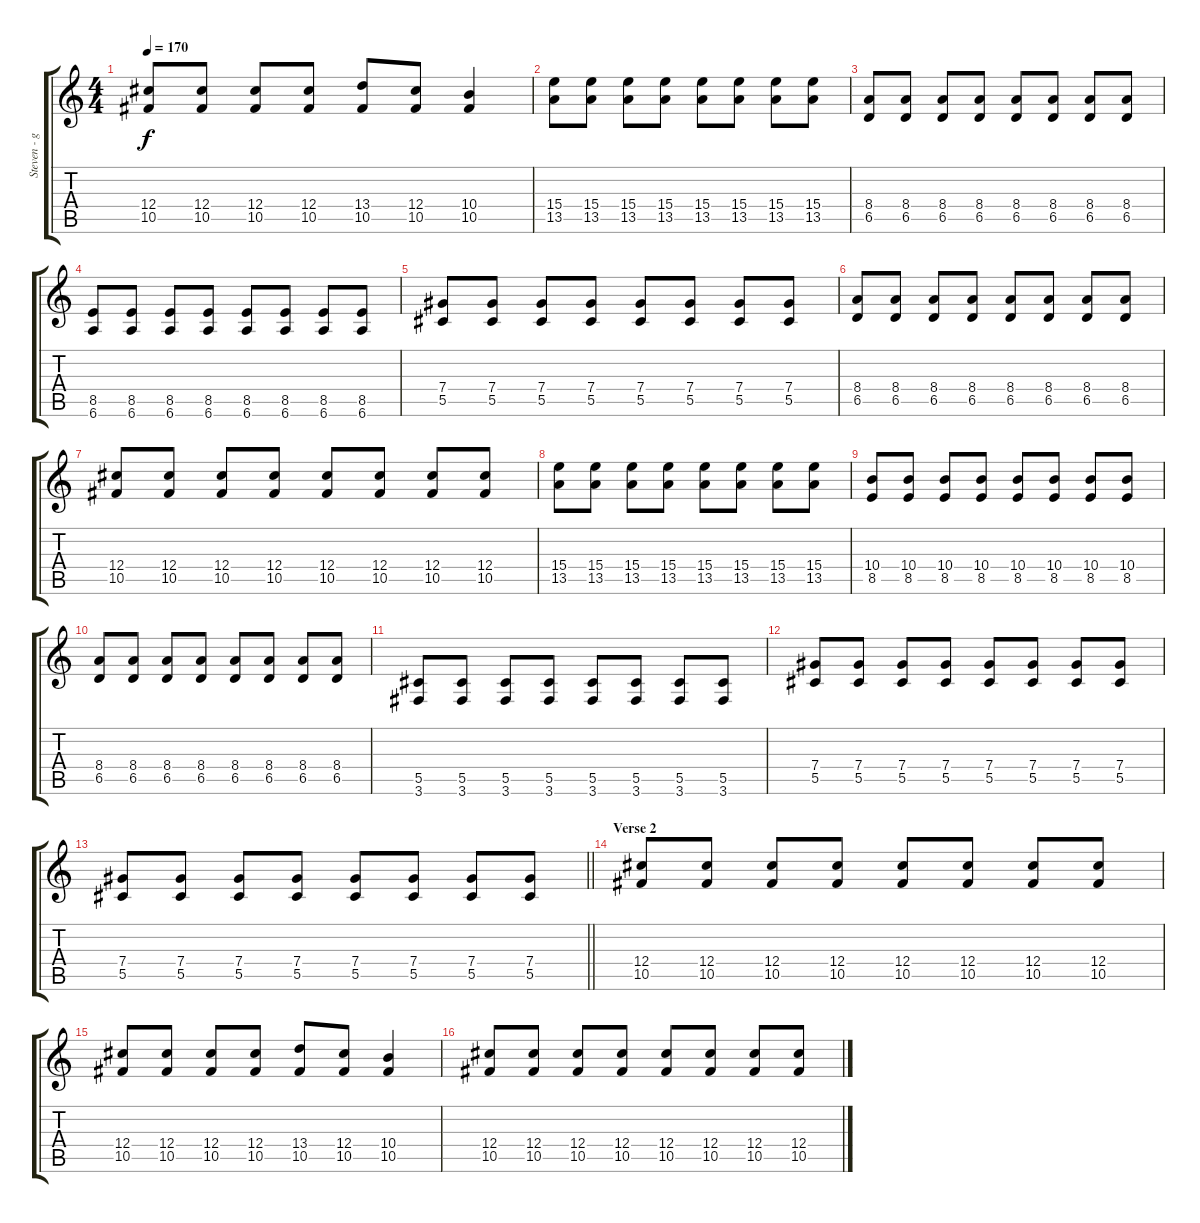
\track ("Steven - gtr2" "Steven - g") {instrument electricguitarjazz}
\staff {score tabs}
\tuning (Eb4 Bb3 Gb3 Db3 Ab2 Eb2) {hide}
\ts (4 4)
\tempo 170
\clef g2
\ks c
(12.4 10.5).8{dy f} (12.4 10.5).8 (12.4 10.5).8 (12.4 10.5).8 (13.4 10.5).8 (12.4 10.5).8 (10.4 10.5).4 |
(15.4 13.5).8 (15.4 13.5).8 (15.4 13.5).8 (15.4 13.5).8 (15.4 13.5).8 (15.4 13.5).8 (15.4 13.5).8 (15.4 13.5).8 |
(8.4 6.5).8 (8.4 6.5).8 (8.4 6.5).8 (8.4 6.5).8 (8.4 6.5).8 (8.4 6.5).8 (8.4 6.5).8 (8.4 6.5).8 |
(8.5 6.6).8 (8.5 6.6).8 (8.5 6.6).8 (8.5 6.6).8 (8.5 6.6).8 (8.5 6.6).8 (8.5 6.6).8 (8.5 6.6).8 |
(7.4 5.5).8 (7.4 5.5).8 (7.4 5.5).8 (7.4 5.5).8 (7.4 5.5).8 (7.4 5.5).8 (7.4 5.5).8 (7.4 5.5).8 |
(8.4 6.5).8 (8.4 6.5).8 (8.4 6.5).8 (8.4 6.5).8 (8.4 6.5).8 (8.4 6.5).8 (8.4 6.5).8 (8.4 6.5).8 |
(12.4 10.5).8 (12.4 10.5).8 (12.4 10.5).8 (12.4 10.5).8 (12.4 10.5).8 (12.4 10.5).8 (12.4 10.5).8 (12.4 10.5).8 |
(15.4 13.5).8 (15.4 13.5).8 (15.4 13.5).8 (15.4 13.5).8 (15.4 13.5).8 (15.4 13.5).8 (15.4 13.5).8 (15.4 13.5).8 |
(10.4 8.5).8 (10.4 8.5).8 (10.4 8.5).8 (10.4 8.5).8 (10.4 8.5).8 (10.4 8.5).8 (10.4 8.5).8 (10.4 8.5).8 |
(8.4 6.5).8 (8.4 6.5).8 (8.4 6.5).8 (8.4 6.5).8 (8.4 6.5).8 (8.4 6.5).8 (8.4 6.5).8 (8.4 6.5).8 |
(5.5 3.6).8 (5.5 3.6).8 (5.5 3.6).8 (5.5 3.6).8 (5.5 3.6).8 (5.5 3.6).8 (5.5 3.6).8 (5.5 3.6).8 |
(7.4 5.5).8 (7.4 5.5).8 (7.4 5.5).8 (7.4 5.5).8 (7.4 5.5).8 (7.4 5.5).8 (7.4 5.5).8 (7.4 5.5).8 |
\barLineRight lightlight
(7.4 5.5).8 (7.4 5.5).8 (7.4 5.5).8 (7.4 5.5).8 (7.4 5.5).8 (7.4 5.5).8 (7.4 5.5).8 (7.4 5.5).8 |
\section ("" "Verse 2")
(12.4 10.5).8 (12.4 10.5).8 (12.4 10.5).8 (12.4 10.5).8 (12.4 10.5).8 (12.4 10.5).8 (12.4 10.5).8 (12.4 10.5).8 |
(12.4 10.5).8 (12.4 10.5).8 (12.4 10.5).8 (12.4 10.5).8 (13.4 10.5).8 (12.4 10.5).8 (10.4 10.5).4 |
(12.4 10.5).8 (12.4 10.5).8 (12.4 10.5).8 (12.4 10.5).8 (12.4 10.5).8 (12.4 10.5).8 (12.4 10.5).8 (12.4 10.5).8
